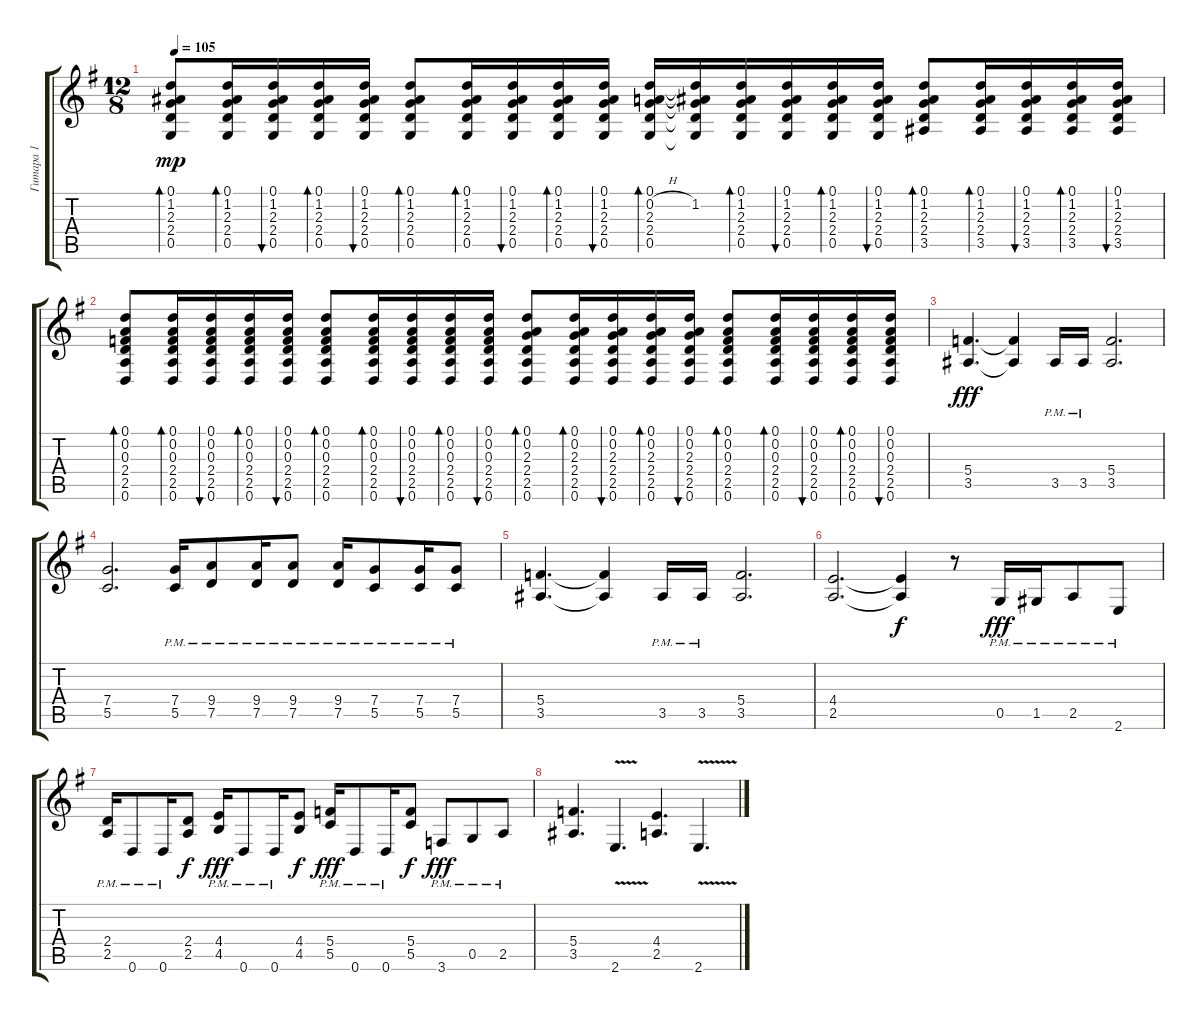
\track ("Гитара 1" "Гитара 1") {instrument acousticguitarsteel}
\staff {score tabs}
\tuning (D4 A3 F3 C3 G2 D2) {hide}
\ts (12 8)
\tempo 105
\clef g2
\ks eminor
(0.1 1.2 2.3 2.4 0.5).8{bd 60 dy mp} (0.1 1.2 2.3 2.4 0.5).16{bd 60} (0.1 1.2 2.3 2.4 0.5).16{bu 60} (0.1 1.2 2.3 2.4 0.5).16{bd 60} (0.1 1.2 2.3 2.4 0.5).16{bu 60} (0.1 1.2 2.3 2.4 0.5).8{bd 60} (0.1 1.2 2.3 2.4 0.5).16{bd 60} (0.1 1.2 2.3 2.4 0.5).16{bu 60} (0.1 1.2 2.3 2.4 0.5).16{bd 60} (0.1 1.2 2.3 2.4 0.5).16{bu 60} (0.1 0.2{h} 2.3 2.4 0.5).16{bd 60} (0.1{t} 1.2 2.3{t} 2.4{t} 0.5{t}).16 (0.1 1.2 2.3 2.4 0.5).16{bd 60} (0.1 1.2 2.3 2.4 0.5).16{bu 60} (0.1 1.2 2.3 2.4 0.5).16{bd 60} (0.1 1.2 2.3 2.4 0.5).16{bu 60} (0.1 1.2 2.3 2.4 3.5).8{bd 60} (0.1 1.2 2.3 2.4 3.5).16{bd 60} (0.1 1.2 2.3 2.4 3.5).16{bu 60} (0.1 1.2 2.3 2.4 3.5).16{bd 60} (0.1 1.2 2.3 2.4 3.5).16{bu 60} |
(0.1 0.2 0.3 2.4 2.5 0.6).8{bd 60} (0.1 0.2 0.3 2.4 2.5 0.6).16{bd 60} (0.1 0.2 0.3 2.4 2.5 0.6).16{bu 60} (0.1 0.2 0.3 2.4 2.5 0.6).16{bd 60} (0.1 0.2 0.3 2.4 2.5 0.6).16{bu 60} (0.1 0.2 0.3 2.4 2.5 0.6).8{bd 60} (0.1 0.2 0.3 2.4 2.5 0.6).16{bd 60} (0.1 0.2 0.3 2.4 2.5 0.6).16{bu 60} (0.1 0.2 0.3 2.4 2.5 0.6).16{bd 60} (0.1 0.2 0.3 2.4 2.5 0.6).16{bu 60} (0.1 0.2 2.3 2.4 2.5 0.6).8{bd 60} (0.1 0.2 2.3 2.4 2.5 0.6).16{bd 60} (0.1 0.2 2.3 2.4 2.5 0.6).16{bu 60} (0.1 0.2 2.3 2.4 2.5 0.6).16{bd 60} (0.1 0.2 2.3 2.4 2.5 0.6).16{bu 60} (0.1 0.2 0.3 2.4 2.5 0.6).8{bd 60} (0.1 0.2 0.3 2.4 2.5 0.6).16{bd 60} (0.1 0.2 0.3 2.4 2.5 0.6).16{bu 60} (0.1 0.2 0.3 2.4 2.5 0.6).16{bd 60} (0.1 0.2 0.3 2.4 2.5 0.6).16{bu 60} |
(5.4 3.5).4{d dy fff instrument distortionguitar} (5.4{t} 3.5{t}).4 3.5{pm}.16 3.5{pm}.16 (5.4 3.5).2{d} |
(7.4 5.5).2{d instrument distortionguitar} (7.4{pm} 5.5{pm}).16 (9.4{pm} 7.5{pm}).8 (9.4{pm} 7.5{pm}).16 (9.4{pm} 7.5{pm}).8 (9.4{pm} 7.5{pm}).16 (7.4{pm} 5.5{pm}).8 (7.4{pm} 5.5).16 (7.4{pm} 5.5{pm}).8 |
(5.4 3.5).4{d instrument distortionguitar} (5.4{t} 3.5{t}).4 3.5{pm}.16 3.5{pm}.16 (5.4 3.5).2{d} |
(4.4 2.5).2{d instrument distortionguitar} (4.4{t} 2.5{t}).4{dy f} r.8 0.5{pm}.16{dy fff} 1.5{pm}.16 2.5{pm}.8 2.6{pm}.8 |
(2.4{pm} 2.5{pm}).16{instrument distortionguitar} 0.6{pm}.8 0.6{pm}.16 (2.4 2.5).8{dy f} (4.4{pm} 4.5{pm}).16{dy fff} 0.6{pm}.8 0.6{pm}.16 (4.4 4.5).8{dy f} (5.4{pm} 5.5{pm}).16{dy fff} 0.6{pm}.8 0.6{pm}.16 (5.4 5.5).8{dy f} 3.6{pm}.8{dy fff} 0.5{pm}.8 2.5{pm}.8 |
(5.4 3.5).4{d instrument distortionguitar} 2.6{v}.4{d} (4.4 2.5).4{d} 2.6{v}.4{d}
